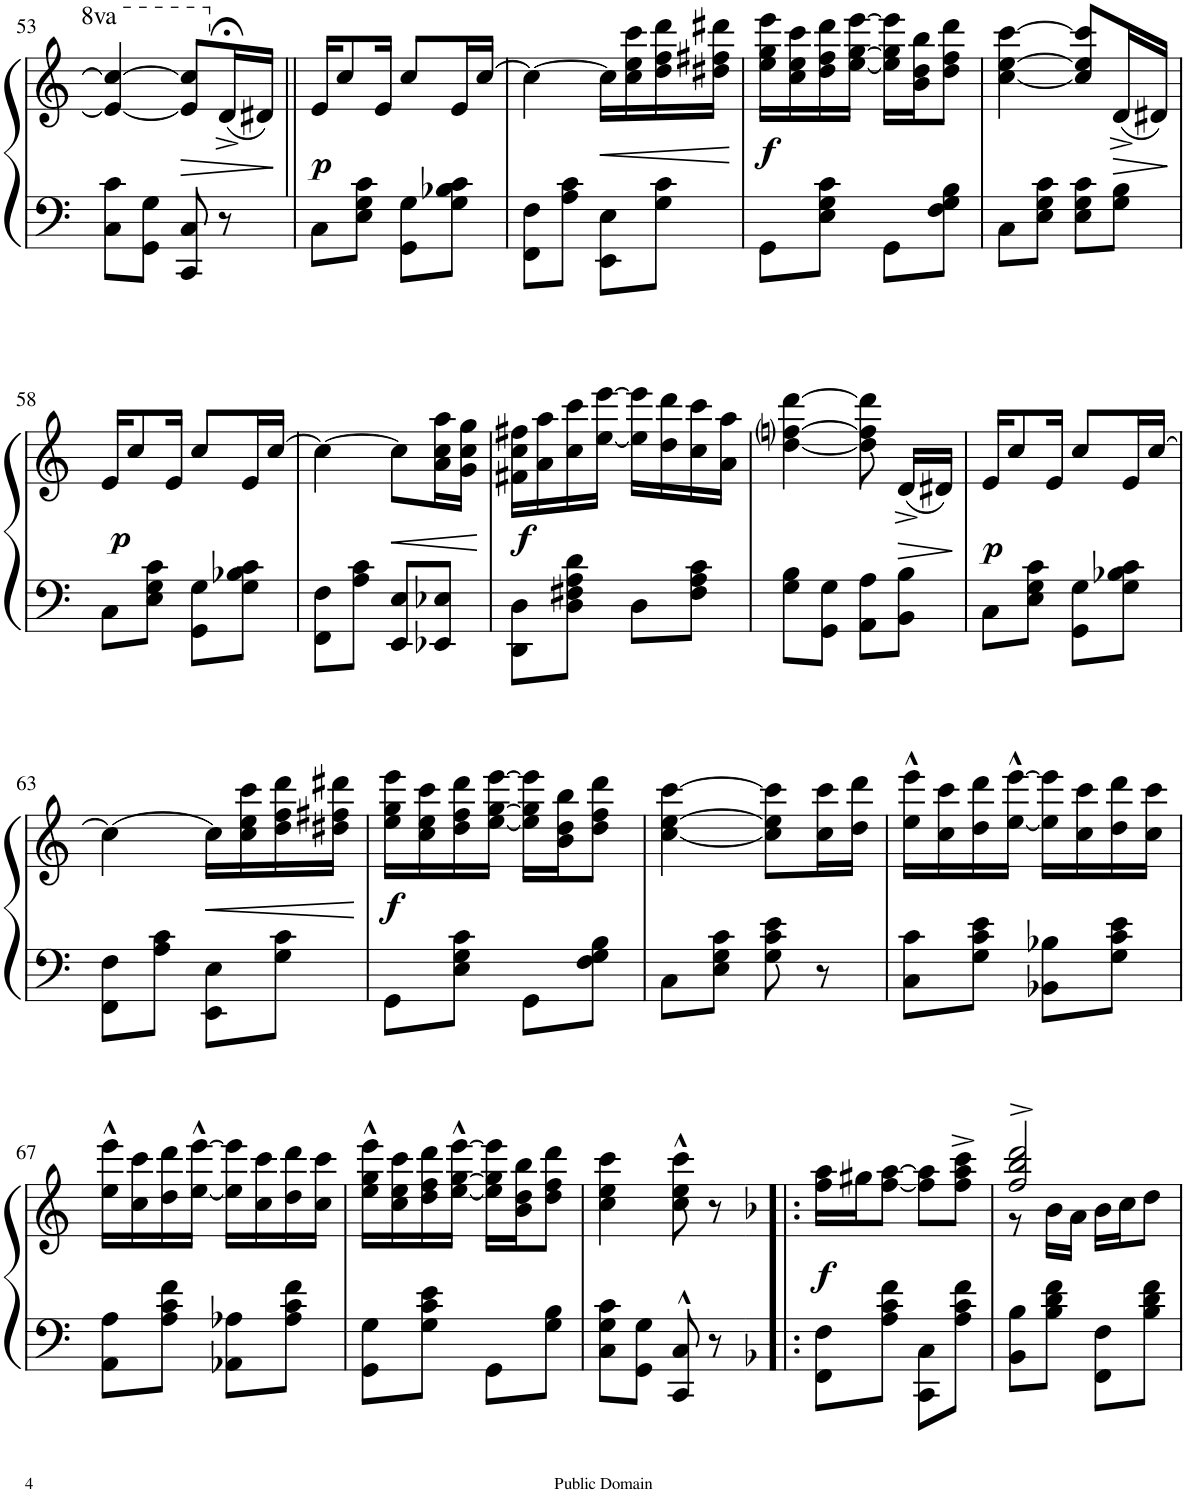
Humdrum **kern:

**kern	**kern	**dynam
*part1	*part1	*part1
*staff2	*staff1	*staff1/2
*I"Honky Tonk Piano	*	*
*I'Hnk. Pno.	*	*
!!LO:PB:g=z
*clefF4	*clefG2	*
*k[]	*k[]	*
*M2/4	*M2/4	*
=53	=53	=53
8C\ 8c\L	4ee/_ 4ccc/_	.
8GG\ 8G\J	.	.
!	!	!LO:HP:b
8CC/ 8C/	8ee/] 8ccc/]L	>
8r	(16d;<^/L	.
.	16d#X/JJ)	.
.	.	]
=54||	=54||	=54||
!	!	!LO:DY:b
8C\L	16e/KL	p
.	8cc/	.
8E\ 8G\ 8c\J	.	.
.	16e/Jk	.
8GG\ 8G\L	8cc/L	.
8G\ 8B-X\ 8c\J	16e/L	.
.	[16cc/JJ	.
=55	=55	=55
8FF\ 8F\L	4cc\_	.
8A\ 8c\J	.	.
!	!	!LO:HP:b
8EE\ 8E\L	16cc\LL]	<
.	16cc\ 16ee\ 16ccc\	.
8G\ 8c\J	16dd\ 16ff\ 16ddd\	.
.	16dd#X\ 16ff#X\ 16ddd#X\JJ	.
.	.	[
=56	=56	=56
!	!	!LO:DY:b
8GG\L	16ee\ 16gg\ 16eee\LL	f
.	16cc\ 16ee\ 16ccc\	.
8E\ 8G\ 8c\J	16dd\ 16ff\ 16ddd\	.
.	[16ee\ [16gg\ [16eee\JJ	.
8GG\L	16ee\] 16gg\] 16eee\]LL	.
.	16b\ 16dd\ 16bb\J	.
8F\ 8G\ 8B\J	8dd\ 8ff\ 8ddd\J	.
=57	=57	=57
8C\L	[4cc\ [4ee\ [4ccc\	.
8E\ 8G\ 8c\J	.	.
8E\ 8G\ 8c\L	8cc/] 8ee/] 8ccc/]L	.
!	!	!LO:HP:b
8G\ 8B\J	(16d^/L	>
.	16d#X/JJ)	.
.	.	]
!!LO:LB:g=z
=58	=58	=58
!	!	!LO:DY:b
8C\L	16e/KL	p
.	8cc/	.
8E\ 8G\ 8c\J	.	.
.	16e/Jk	.
8GG\ 8G\L	8cc/L	.
8G\ 8B-X\ 8c\J	16e/L	.
.	[16cc/JJ	.
=59	=59	=59
8FF\ 8F\L	4cc\_	.
8A\ 8c\J	.	.
!	!	!LO:HP:b
8EE/ 8E/L	8cc\L]	<
8EE-X/ 8E-X/J	16a\ 16cc\ 16aa\L	.
.	16g\ 16cc\ 16gg\JJ	.
.	.	[
=60	=60	=60
!	!	!LO:DY:b
8DD\ 8D\L	16f#X\ 16cc\ 16ff#X\LL	f
.	16a\ 16aa\	.
8D\ 8F#X\ 8A\ 8d\J	16cc\ 16ccc\	.
.	[16ee\ [16eee\JJ	.
8D\L	16ee\] 16eee\]LL	.
.	16dd\ 16ddd\	.
8F#\ 8A\ 8c\J	16cc\ 16ccc\	.
.	16a\ 16aa\JJ	.
=61	=61	=61
8G\ 8B\L	[4dd\ [4ffni\ [4ddd\	.
8GG\ 8G\J	.	.
8AA\ 8A\L	8dd\] 8ff\] 8ddd\]	.
!	!	!LO:HP:b
8BB\ 8B\J	(16d^/LL	>
.	16d#X/JJ)	.
.	.	]
=62	=62	=62
!	!	!LO:DY:b
8C\L	16e/KL	p
.	8cc/	.
8E\ 8G\ 8c\J	.	.
.	16e/Jk	.
8GG\ 8G\L	8cc/L	.
8G\ 8B-X\ 8c\J	16e/L	.
.	[16cc/JJ	.
!!LO:LB:g=z
=63	=63	=63
8FF\ 8F\L	4cc\_	.
8A\ 8c\J	.	.
!	!	!LO:HP:b
8EE\ 8E\L	16cc\LL]	<
.	16cc\ 16ee\ 16ccc\	.
8G\ 8c\J	16dd\ 16ff\ 16ddd\	.
.	16dd#X\ 16ff#X\ 16ddd#X\JJ	.
.	.	[
=64	=64	=64
!	!	!LO:DY:b
8GG\L	16ee\ 16gg\ 16eee\LL	f
.	16cc\ 16ee\ 16ccc\	.
8E\ 8G\ 8c\J	16dd\ 16ff\ 16ddd\	.
.	[16ee\ [16gg\ [16eee\JJ	.
8GG\L	16ee\] 16gg\] 16eee\]LL	.
.	16b\ 16dd\ 16bb\J	.
8F\ 8G\ 8B\J	8dd\ 8ff\ 8ddd\J	.
=65	=65	=65
8C\L	[4cc\ [4ee\ [4ccc\	.
8E\ 8G\ 8c\J	.	.
8G\ 8c\ 8e\	8cc\] 8ee\] 8ccc\]L	.
8r	16cc\ 16ccc\L	.
.	16dd\ 16ddd\JJ	.
=66	=66	=66
8C\ 8c\L	16ee\^^ 16eee\^^LL	.
.	16cc\ 16ccc\	.
8G\ 8c\ 8e\J	16dd\ 16ddd\	.
.	[16ee\^^ [16eee\^^JJ	.
8BB-X\ 8B-X\L	16ee\] 16eee\]LL	.
.	16cc\ 16ccc\	.
8G\ 8c\ 8e\J	16dd\ 16ddd\	.
.	16cc\ 16ccc\JJ	.
!!LO:LB:g=z
=67	=67	=67
8AA\ 8A\L	16ee\^^ 16eee\^^LL	.
.	16cc\ 16ccc\	.
8A\ 8c\ 8f\J	16dd\ 16ddd\	.
.	[16ee\^^ [16eee\^^JJ	.
8AA-X\ 8A-X\L	16ee\] 16eee\]LL	.
.	16cc\ 16ccc\	.
8A-\ 8c\ 8f\J	16dd\ 16ddd\	.
.	16cc\ 16ccc\JJ	.
=68	=68	=68
8GG\ 8G\L	16ee\^^ 16gg\^^ 16eee\^^LL	.
.	16cc\ 16ee\ 16ccc\	.
8G\ 8c\ 8e\J	16dd\ 16ff\ 16ddd\	.
.	[16ee\^^ [16gg\^^ [16eee\^^JJ	.
8GG\L	16ee\] 16gg\] 16eee\]LL	.
.	16b\ 16dd\ 16bb\J	.
8G\ 8B\J	8dd\ 8ff\ 8ddd\J	.
=69	=69	=69
8C\ 8G\ 8c\L	4cc\ 4ee\ 4ccc\	.
8GG\ 8G\J	.	.
8CC/^^ 8C/^^	8cc\^^ 8ee\^^ 8ccc\^^	.
8r	8r	.
=70!|:	=70!|:	=70!|:
*k[b-]	*k[b-]	*
!	!	!LO:DY:b
8FF\ 8F\L	16ff\ 16aa\LL	f
.	16gg#X\J	.
8A\ 8c\ 8f\J	[8ff\ [8aa\J	.
8CC\ 8C\L	8ff\] 8aa\]L	.
8A\ 8c\ 8f\J	8ff\^ 8aa\^ 8ccc\^J	.
=71	=71	=71
*	*^	*
8BB-\ 8B-\L	2ff/^ 2bb-/^ 2ddd/^	8r	.
8B-\ 8d\ 8f\J	.	16b-\LL	.
.	.	16a\JJ	.
8FF\ 8F\L	.	16b-\LL	.
.	.	16cc\J	.
8B-\ 8d\ 8f\J	.	8dd\J	.
*	*v	*v	*
=	=	=
*-	*-	*-
